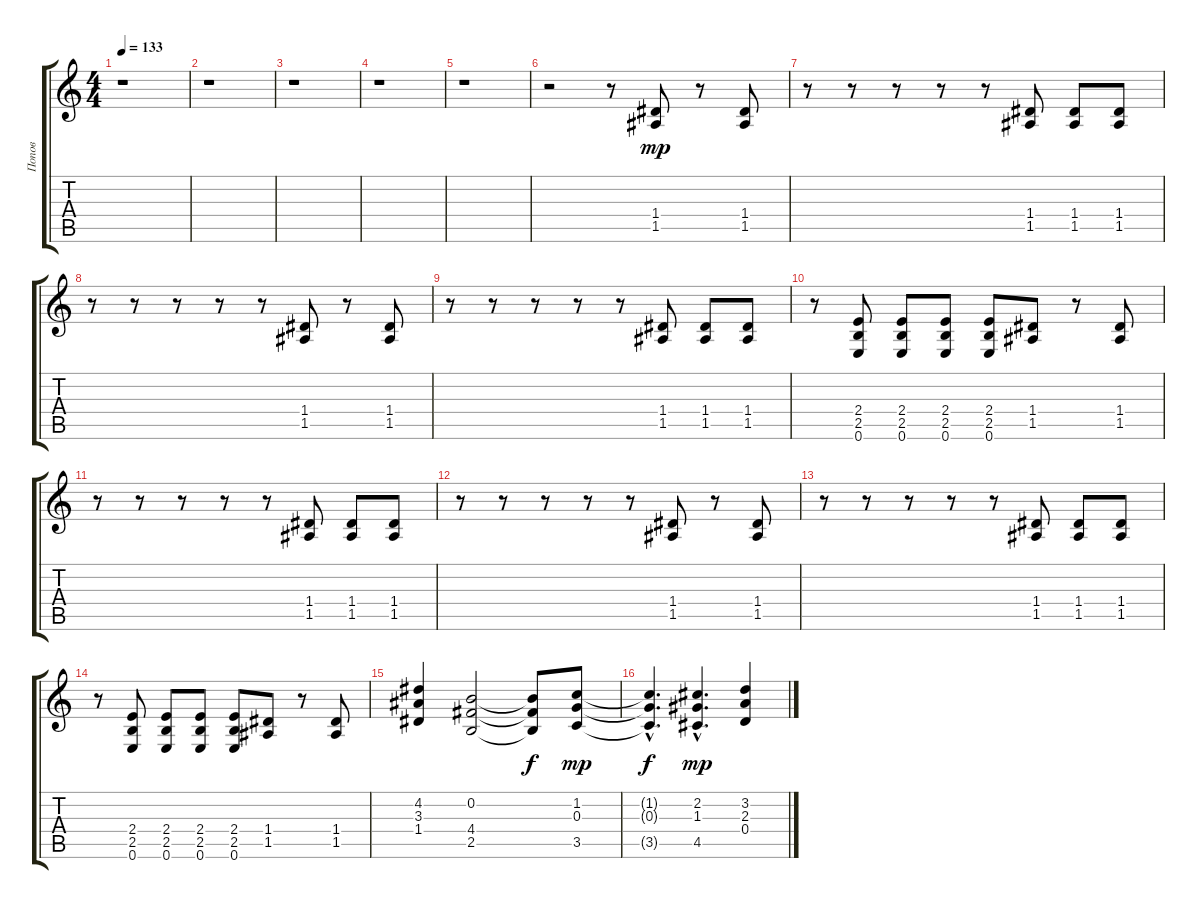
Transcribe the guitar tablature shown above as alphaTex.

\track ("Попов" "Попов") {instrument distortionguitar}
\staff {score tabs}
\tuning (E4 B3 G3 D3 A2 E2) {hide}
\ts (4 4)
\tempo 133
\clef g2
\ks c
r.1{dy mp} |
r.1 |
r.1 |
r.1 |
r.1 |
r.2 r.8 (1.4 1.5).8 r.8 (1.4 1.5).8 |
r.8 r.8 r.8 r.8 r.8 (1.4 1.5).8 (1.4 1.5).8 (1.4 1.5).8 |
r.8 r.8 r.8 r.8 r.8 (1.4 1.5).8 r.8 (1.4 1.5).8 |
r.8 r.8 r.8 r.8 r.8 (1.4 1.5).8 (1.4 1.5).8 (1.4 1.5).8 |
r.8 (2.4 2.5 0.6).8 (2.4 2.5 0.6).8 (2.4 2.5 0.6).8 (2.4 2.5 0.6).8 (1.4 1.5).8 r.8 (1.4 1.5).8 |
r.8 r.8 r.8 r.8 r.8 (1.4 1.5).8 (1.4 1.5).8 (1.4 1.5).8 |
r.8 r.8 r.8 r.8 r.8 (1.4 1.5).8 r.8 (1.4 1.5).8 |
r.8 r.8 r.8 r.8 r.8 (1.4 1.5).8 (1.4 1.5).8 (1.4 1.5).8 |
r.8 (2.4 2.5 0.6).8 (2.4 2.5 0.6).8 (2.4 2.5 0.6).8 (2.4 2.5 0.6).8 (1.4 1.5).8 r.8 (1.4 1.5).8 |
(4.2 3.3 1.4).4 (0.2 4.4 2.5).2 (0.2{t} 4.4{t} 2.5{t}).8{dy f} (1.2 0.3 3.5).8{dy mp} |
(1.2{hac t} 0.3{hac t} 3.5{hac t}).4{d dy f} (2.2{hac} 1.3{hac} 4.5{hac}).4{d dy mp} (3.2 2.3 0.4).4
